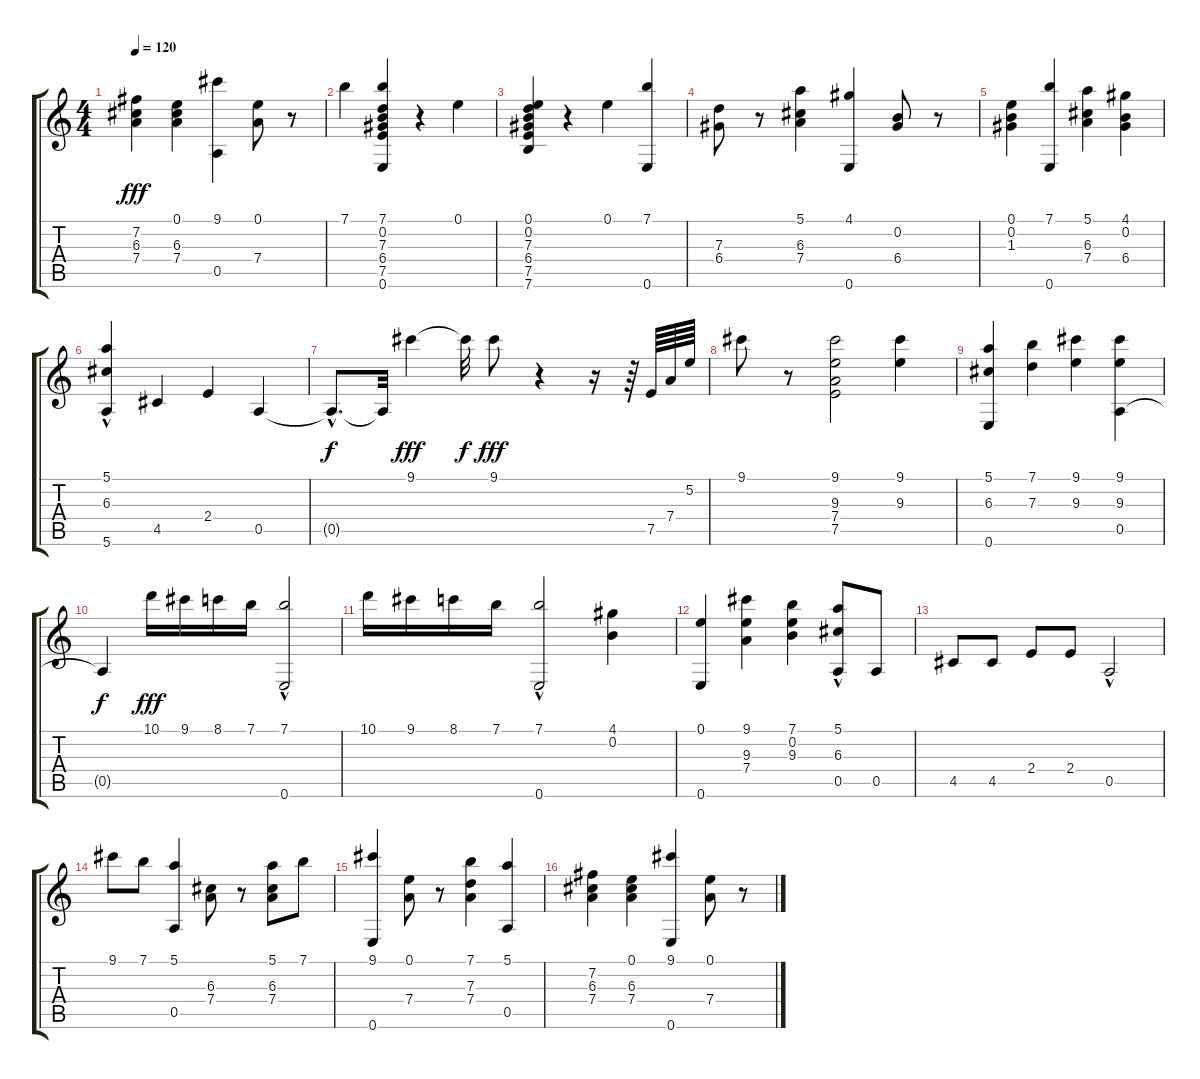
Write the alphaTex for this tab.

\track "" {instrument acousticguitarnylon}
\staff {score tabs}
\tuning (E4 B3 G3 D3 A2 E2) {hide}
\ts (4 4)
\tempo 120
\clef g2
\ks c
(7.2 6.3 7.4).4{dy fff} (0.1 6.3 7.4).4 (9.1 0.5).4 (0.1 7.4).8 r.8 |
7.1.4 (7.1 0.2 7.3 6.4 7.5 0.6).4 r.4 0.1.4 |
(0.1 0.2 7.3 6.4 7.5 7.6).4 r.4 0.1.4 (7.1 0.6).4 |
(7.3 6.4).8 r.8 (5.1 6.3 7.4).4 (4.1 0.6).4 (0.2 6.4).8 r.8 |
(0.1 0.2 1.3).4 (7.1 0.6).4 (5.1 6.3 7.4).4 (4.1 0.2 6.4).4 |
(5.1{hac} 6.3{hac} 5.6).4 4.5.4 2.4.4 0.5.4 |
0.5{hac t}.8{d dy f} 0.5{t}.32 9.1.4{dy fff} 9.1{t}.32{dy f} 9.1.8{dy fff} r.4 r.16 r.64 7.5.64 7.4.64 5.2.64 |
9.1.8 r.8 (9.1 9.3 7.4 7.5).2 (9.1 9.3).4 |
(5.1 6.3 0.6).4 (7.1 7.3).4 (9.1 9.3).4 (9.1 9.3 0.5).4 |
0.5{t}.4{dy f} 10.1.16{dy fff} 9.1.16 8.1.16 7.1.16 (7.1 0.6{hac}).2 |
10.1.16 9.1.16 8.1.16 7.1.16 (7.1 0.6{hac}).2 (4.1 0.2).4 |
(0.1 0.6).4 (9.1 9.3 7.4).4 (7.1 0.2 9.3).4 (5.1{hac} 6.3{hac} 0.5).8 0.5.8 |
4.5.8 4.5.8 2.4.8 2.4.8 0.5{hac}.2 |
9.1.8 7.1.8 (5.1 0.5).4 (6.3 7.4).8 r.8 (5.1 6.3 7.4).8 7.1.8 |
(9.1 0.6).4 (0.1 7.4).8 r.8 (7.1 7.3 7.4).4 (5.1 0.5).4 |
(7.2 6.3 7.4).4 (0.1 6.3 7.4).4 (9.1 0.6).4 (0.1 7.4).8 r.8
